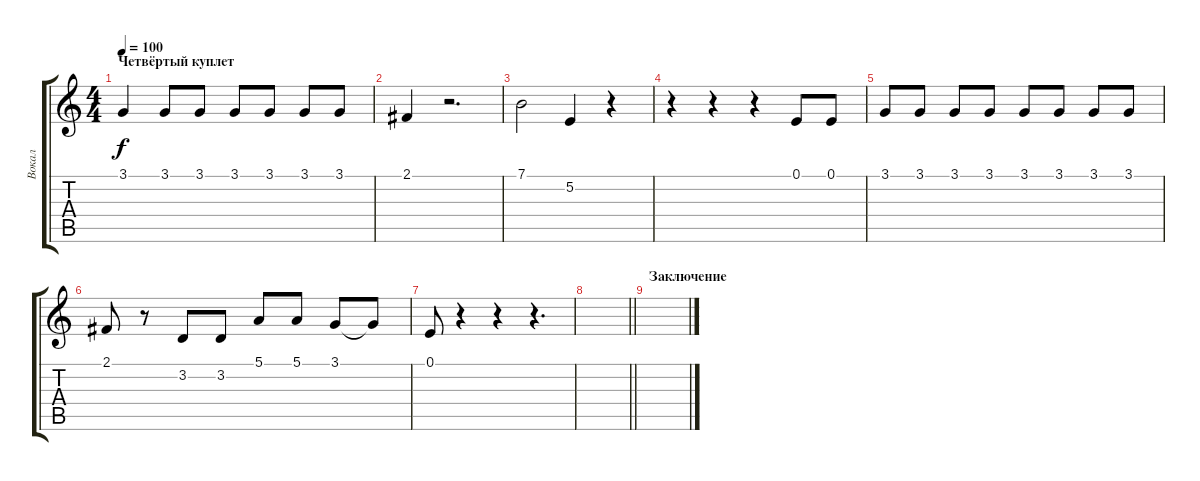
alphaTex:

\track ("Вокал" "Вокал") {instrument choiraahs}
\staff {score tabs}
\tuning (E4 B3 G3 D3 A2 E2) {hide}
\ts (4 4)
\section ("" "Четвёртый куплет")
\tempo 100
\clef g2
\ks c
3.1.4{dy f} 3.1.8 3.1.8 3.1.8 3.1.8 3.1.8 3.1.8 |
2.1.4 r.2{d} |
7.1.2 5.2.4 r.4 |
r.4 r.4 r.4 0.1.8 0.1.8 |
3.1.8 3.1.8 3.1.8 3.1.8 3.1.8 3.1.8 3.1.8 3.1.8 |
2.1.8 r.8 3.2.8 3.2.8 5.1.8 5.1.8 3.1.8 3.1{t}.8 |
0.1.8 r.4 r.4 r.4{d} |
\barLineRight lightlight
|
\section ("" "Заключение")
